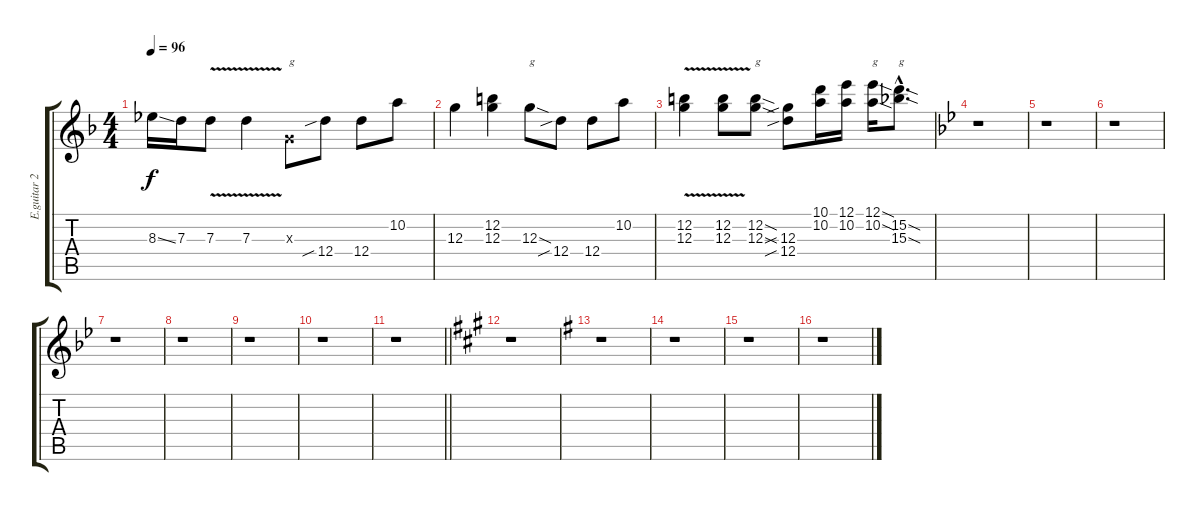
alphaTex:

\track ("E.guitar 2" "E.guitar 2") {instrument distortionguitar}
\staff {score tabs}
\tuning (E4 B3 G3 D3 A2 E2) {hide}
\ts (4 4)
\tempo 96
\clef g2
\ks f
8.3{ss}.16{dy f} 7.3.16 7.3{v}.8 7.3{v}.4 0.3{x}.8{txt "g"} 12.4{sib}.8 12.4.8 10.2.8 |
12.3.4 (12.2 12.3).4 12.3{sod}.8{txt "g"} 12.4{sib}.8 12.4.8 10.2.8 |
(12.2{v} 12.3{v}).4 (12.2{v} 12.3).8 (12.2{sod} 12.3{sod}).8{txt "g"} (12.3{sib} 12.4{sib}).8 (10.1 10.2).16 (12.1 10.2).16 (12.1{sod} 10.2{sod}).16{txt "g"} (15.2{sod hac} 15.3{sod hac}).8{d txt "g"} |
\ks bb
r.1 |
r.1 |
r.1 |
r.1 |
r.1 |
r.1 |
r.1 |
\barLineRight lightlight
r.1 |
\ks a
r.1 |
\ks g
r.1 |
r.1 |
r.1 |
r.1
